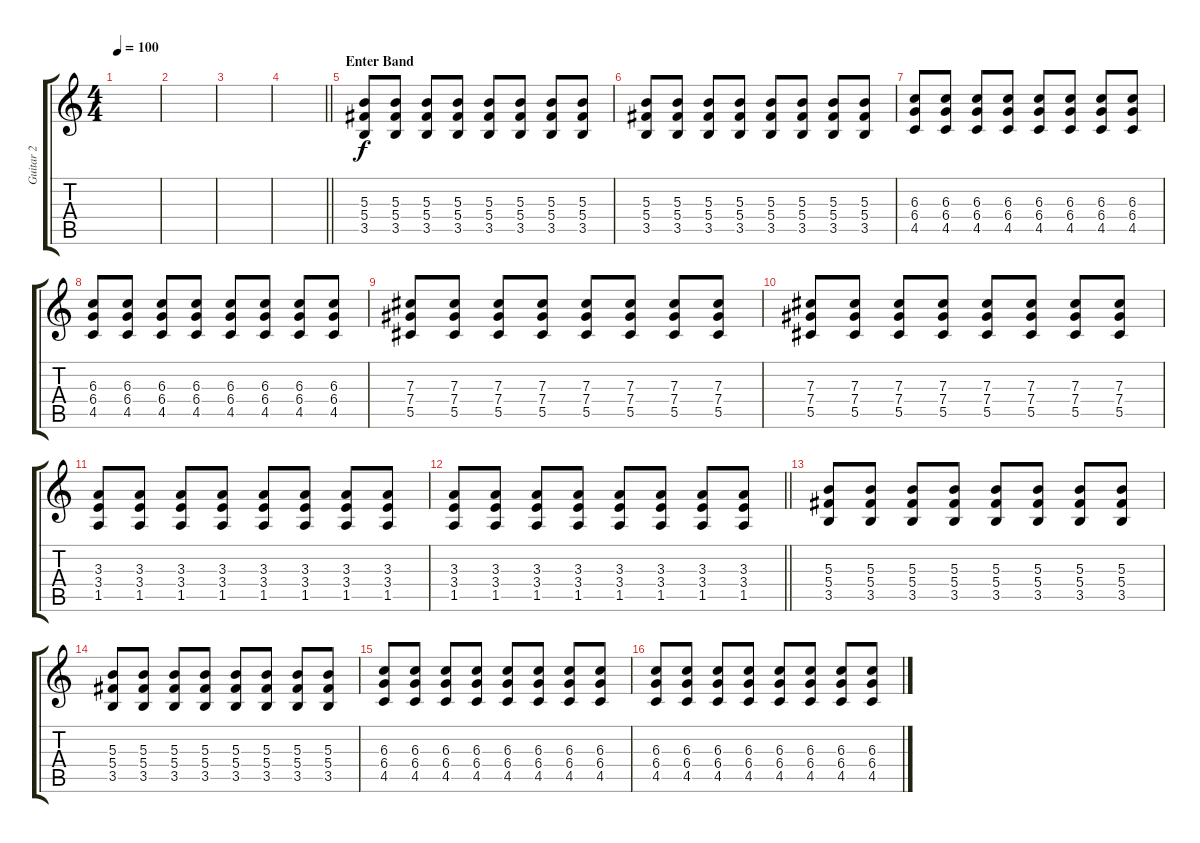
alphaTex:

\track ("Guitar 2" "Guitar 2") {instrument overdrivenguitar}
\staff {score tabs}
\tuning (Eb4 Bb3 Gb3 Db3 Ab2 Db2) {hide}
\ts (4 4)
\tempo 100
\clef g2
\ks c
|
|
|
\barLineRight lightlight
|
\section ("" "Enter Band")
(5.3 5.4 3.5).8 (5.3 5.4 3.5).8 (5.3 5.4 3.5).8 (5.3 5.4 3.5).8 (5.3 5.4 3.5).8 (5.3 5.4 3.5).8 (5.3 5.4 3.5).8 (5.3 5.4 3.5).8 |
(5.3 5.4 3.5).8 (5.3 5.4 3.5).8 (5.3 5.4 3.5).8 (5.3 5.4 3.5).8 (5.3 5.4 3.5).8 (5.3 5.4 3.5).8 (5.3 5.4 3.5).8 (5.3 5.4 3.5).8 |
(6.3 6.4 4.5).8 (6.3 6.4 4.5).8 (6.3 6.4 4.5).8 (6.3 6.4 4.5).8 (6.3 6.4 4.5).8 (6.3 6.4 4.5).8 (6.3 6.4 4.5).8 (6.3 6.4 4.5).8 |
(6.3 6.4 4.5).8 (6.3 6.4 4.5).8 (6.3 6.4 4.5).8 (6.3 6.4 4.5).8 (6.3 6.4 4.5).8 (6.3 6.4 4.5).8 (6.3 6.4 4.5).8 (6.3 6.4 4.5).8 |
(7.3 7.4 5.5).8 (7.3 7.4 5.5).8 (7.3 7.4 5.5).8 (7.3 7.4 5.5).8 (7.3 7.4 5.5).8 (7.3 7.4 5.5).8 (7.3 7.4 5.5).8 (7.3 7.4 5.5).8 |
(7.3 7.4 5.5).8 (7.3 7.4 5.5).8 (7.3 7.4 5.5).8 (7.3 7.4 5.5).8 (7.3 7.4 5.5).8 (7.3 7.4 5.5).8 (7.3 7.4 5.5).8 (7.3 7.4 5.5).8 |
(3.3 3.4 1.5).8 (3.3 3.4 1.5).8 (3.3 3.4 1.5).8 (3.3 3.4 1.5).8 (3.3 3.4 1.5).8 (3.3 3.4 1.5).8 (3.3 3.4 1.5).8 (3.3 3.4 1.5).8 |
\barLineRight lightlight
(3.3 3.4 1.5).8 (3.3 3.4 1.5).8 (3.3 3.4 1.5).8 (3.3 3.4 1.5).8 (3.3 3.4 1.5).8 (3.3 3.4 1.5).8 (3.3 3.4 1.5).8 (3.3 3.4 1.5).8 |
(5.3 5.4 3.5).8 (5.3 5.4 3.5).8 (5.3 5.4 3.5).8 (5.3 5.4 3.5).8 (5.3 5.4 3.5).8 (5.3 5.4 3.5).8 (5.3 5.4 3.5).8 (5.3 5.4 3.5).8 |
(5.3 5.4 3.5).8 (5.3 5.4 3.5).8 (5.3 5.4 3.5).8 (5.3 5.4 3.5).8 (5.3 5.4 3.5).8 (5.3 5.4 3.5).8 (5.3 5.4 3.5).8 (5.3 5.4 3.5).8 |
(6.3 6.4 4.5).8 (6.3 6.4 4.5).8 (6.3 6.4 4.5).8 (6.3 6.4 4.5).8 (6.3 6.4 4.5).8 (6.3 6.4 4.5).8 (6.3 6.4 4.5).8 (6.3 6.4 4.5).8 |
(6.3 6.4 4.5).8 (6.3 6.4 4.5).8 (6.3 6.4 4.5).8 (6.3 6.4 4.5).8 (6.3 6.4 4.5).8 (6.3 6.4 4.5).8 (6.3 6.4 4.5).8 (6.3 6.4 4.5).8
